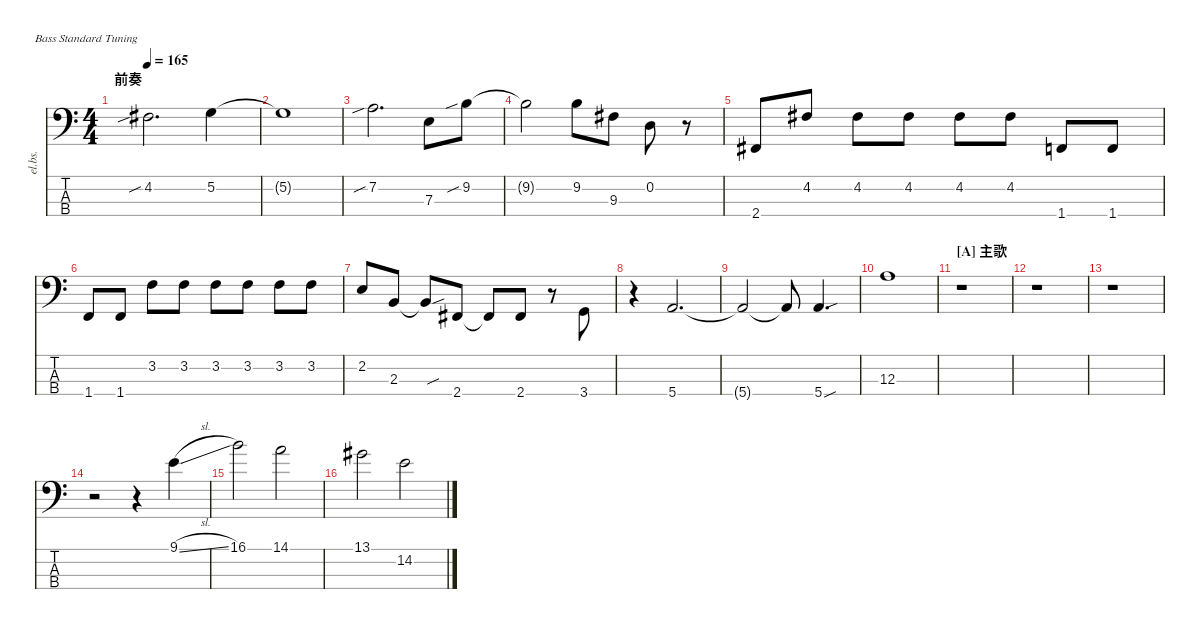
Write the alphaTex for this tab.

\defaultSystemsLayout 4
\hideDynamics
\bracketExtendMode nobrackets
\track ("Electric Bass" "el.bs.") {instrument electricbassfinger}
\staff {score tabs}
\tuning (G2 D2 A1 E1)
\ts (4 4)
\section ("" "前奏")
\tempo 165
\clef f4
\ks c
4.2{sib acc #}.2{d dy mf instrument electricbassfinger beam Down} 5.2.4{beam Down} |
5.2{t}.1{beam Down} |
7.2{sib}.2{d beam Down} 7.3.8{beam Down} 9.2{sib}.8{beam Down} |
9.2{t}.2{beam Down} 9.2.8{beam Down} 9.3{acc #}.8{beam Down} 0.2.8{beam Down} r.8{beam Down} |
2.4{acc #}.8{beam Up} 4.2{acc #}.8{beam Up} 4.2{acc #}.8{beam Down} 4.2{acc #}.8{beam Down} 4.2{acc #}.8{beam Down} 4.2{acc #}.8{beam Down} 1.4.8{beam Up} 1.4.8{beam Up} |
1.4.8{beam Up} 1.4.8{beam Up} 3.2.8{beam Down} 3.2.8{beam Down} 3.2.8{beam Down} 3.2.8{beam Down} 3.2.8{beam Down} 3.2.8{beam Down} |
2.2.8{beam Up} 2.3.8{beam Up} 2.3{sou t}.8{beam Up} 2.4{acc #}.8{beam Up} 2.4{t acc #}.8{beam Up} 2.4{acc #}.8{beam Up} r.8{beam Down} 3.4.8{beam Up} |
r.4{beam Down} 5.4.2{d beam Up} |
5.4{t}.2{beam Up} 5.4{t}.8{beam Up} 5.4{sou}.4{d beam Up} |
12.3.1{beam Down} |
\section ("A" "主歌")
r.1{beam Down} |
r.1{beam Down} |
r.1{beam Down} |
r.2{beam Down} r.4{beam Down} 9.1{sl}.4{beam Down} |
16.1.2{beam Down} 14.1.2{beam Down} |
13.1{acc #}.2{beam Down} 14.2.2{beam Down}
